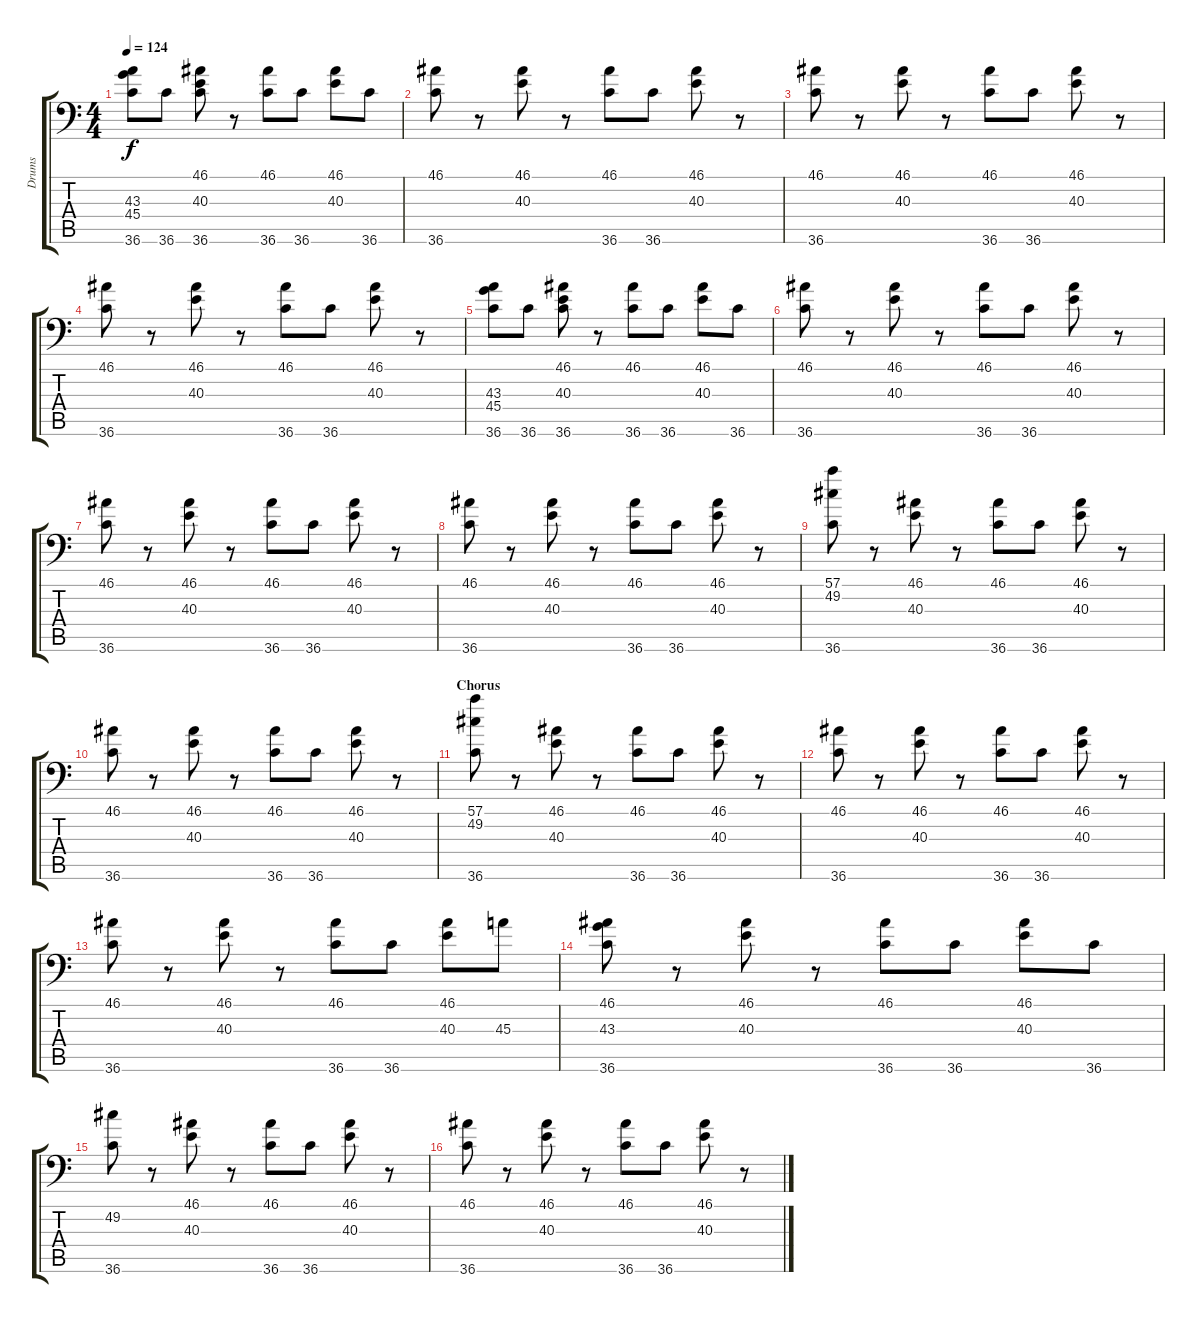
\track ("Drums" "Drums") {instrument acousticgrandpiano}
\staff {score tabs}
\tuning (C-1 C-1 C-1 C-1 C-1 C-1) {hide}
\ts (4 4)
\tempo 124
\clef f4
\ks c
(43.3 45.4 36.6).8{dy f} 36.6.8 (46.1 40.3 36.6).8 r.8 (46.1 36.6).8 36.6.8 (46.1 40.3).8 36.6.8 |
(46.1 36.6).8 r.8 (46.1 40.3).8 r.8 (46.1 36.6).8 36.6.8 (46.1 40.3).8 r.8 |
(46.1 36.6).8 r.8 (46.1 40.3).8 r.8 (46.1 36.6).8 36.6.8 (46.1 40.3).8 r.8 |
(46.1 36.6).8 r.8 (46.1 40.3).8 r.8 (46.1 36.6).8 36.6.8 (46.1 40.3).8 r.8 |
(43.3 45.4 36.6).8 36.6.8 (46.1 40.3 36.6).8 r.8 (46.1 36.6).8 36.6.8 (46.1 40.3).8 36.6.8 |
(46.1 36.6).8 r.8 (46.1 40.3).8 r.8 (46.1 36.6).8 36.6.8 (46.1 40.3).8 r.8 |
(46.1 36.6).8 r.8 (46.1 40.3).8 r.8 (46.1 36.6).8 36.6.8 (46.1 40.3).8 r.8 |
(46.1 36.6).8 r.8 (46.1 40.3).8 r.8 (46.1 36.6).8 36.6.8 (46.1 40.3).8 r.8 |
(57.1 49.2 36.6).8 r.8 (46.1 40.3).8 r.8 (46.1 36.6).8 36.6.8 (46.1 40.3).8 r.8 |
(46.1 36.6).8 r.8 (46.1 40.3).8 r.8 (46.1 36.6).8 36.6.8 (46.1 40.3).8 r.8 |
\section ("" "Chorus")
(57.1 49.2 36.6).8 r.8 (46.1 40.3).8 r.8 (46.1 36.6).8 36.6.8 (46.1 40.3).8 r.8 |
(46.1 36.6).8 r.8 (46.1 40.3).8 r.8 (46.1 36.6).8 36.6.8 (46.1 40.3).8 r.8 |
(46.1 36.6).8 r.8 (46.1 40.3).8 r.8 (46.1 36.6).8 36.6.8 (46.1 40.3).8 45.3.8 |
(46.1 43.3 36.6).8 r.8 (46.1 40.3).8 r.8 (46.1 36.6).8 36.6.8 (46.1 40.3).8 36.6.8 |
(49.2 36.6).8 r.8 (46.1 40.3).8 r.8 (46.1 36.6).8 36.6.8 (46.1 40.3).8 r.8 |
(46.1 36.6).8 r.8 (46.1 40.3).8 r.8 (46.1 36.6).8 36.6.8 (46.1 40.3).8 r.8
